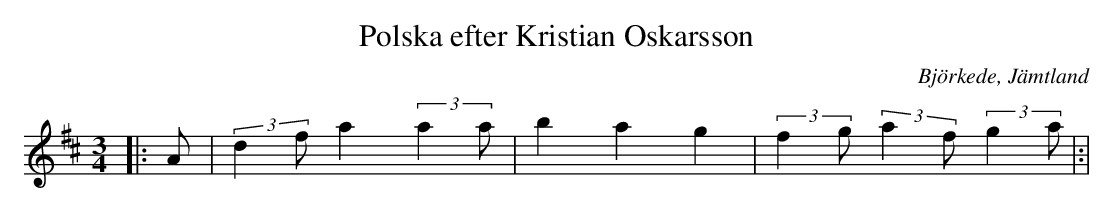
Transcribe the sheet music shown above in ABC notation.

X:1
T:Polska efter Kristian Oskarsson
O:Björkede, Jämtland
M:3/4
L:1/8
K:D
|: A | (3:2:2 d2f a2 (3:2:2 a2 a- | b2 a2 g2 | (3:2:2 f2g (3:2:2 a2f (3:2:2 g2a |:|
